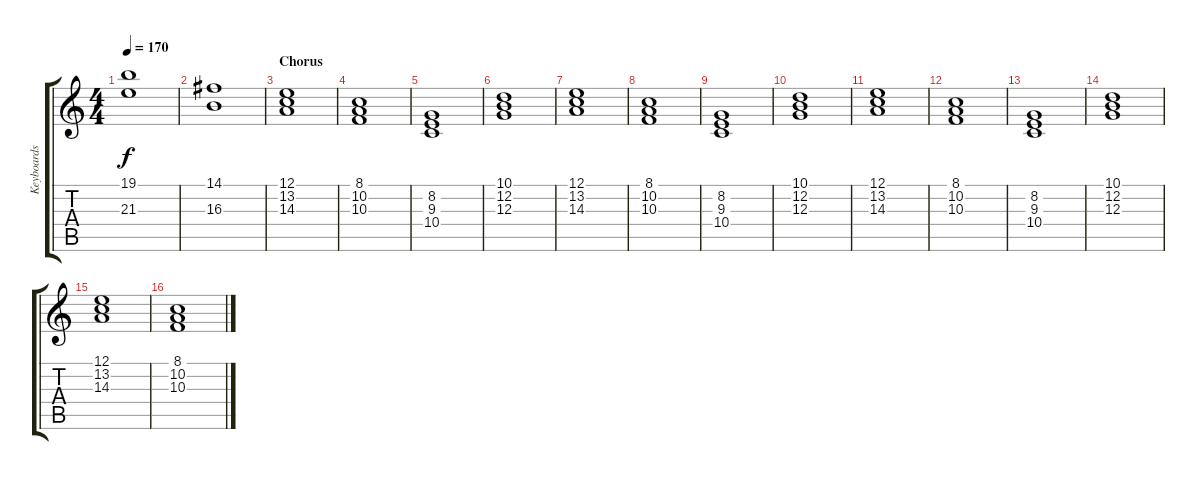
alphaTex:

\track ("Keyboards" "Keyboards") {instrument stringensemble1}
\staff {score tabs}
\tuning (E4 B3 G3 D3 A2 E2) {hide}
\ts (4 4)
\tempo 170
\clef g2
\ks c
(19.1 21.3).1{dy f} |
(14.1 16.3).1 |
\section ("" "Chorus")
(12.1 13.2 14.3).1 |
(8.1 10.2 10.3).1 |
(8.2 9.3 10.4).1 |
(10.1 12.2 12.3).1 |
(12.1 13.2 14.3).1 |
(8.1 10.2 10.3).1 |
(8.2 9.3 10.4).1 |
(10.1 12.2 12.3).1 |
(12.1 13.2 14.3).1 |
(8.1 10.2 10.3).1 |
(8.2 9.3 10.4).1 |
(10.1 12.2 12.3).1 |
(12.1 13.2 14.3).1 |
(8.1 10.2 10.3).1
